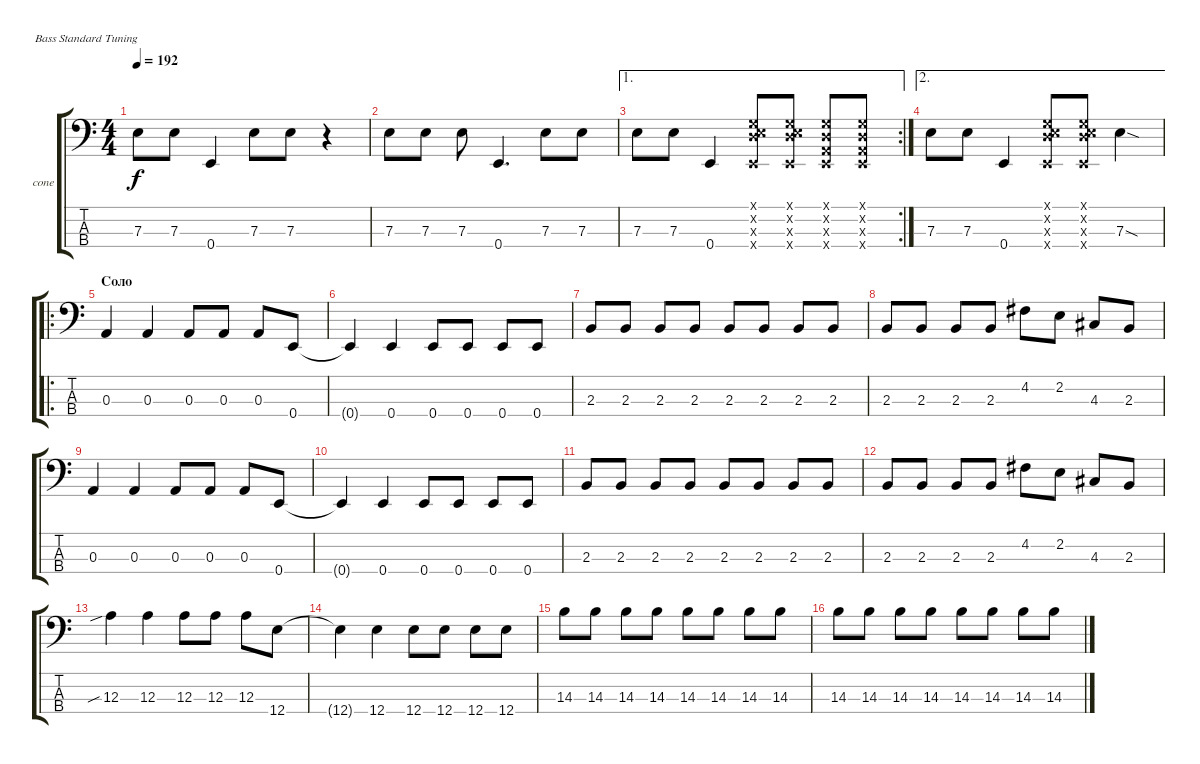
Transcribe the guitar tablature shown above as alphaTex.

\defaultSystemsLayout 4
\bracketExtendMode groupsimilarinstruments
\firstSystemTrackNameOrientation horizontal
\otherSystemsTrackNameOrientation horizontal
\track ("Jason McCaslin" "cone") {instrument electricbassfinger}
\staff {score tabs}
\tuning (G2 D2 A1 E1)
\ts (4 4)
\tempo 192
\clef f4
\ks c
7.3.8{dy f} 7.3.8 0.4.4 7.3.8 7.3.8 r.4 |
7.3.8 7.3.8 7.3.8 0.4.4{d} 7.3.8 7.3.8 |
\ae 1
\rc 2
7.3.8 7.3.8 0.4.4 (0.1{x} 0.2{x} 7.3{x} 0.4{x}).8 (0.1{x} 0.2{x} 7.3{x} 0.4{x}).8 (0.1{x} 0.2{x} 0.3{x} 0.4{x}).8 (0.1{x} 0.2{x} 0.3{x} 0.4{x}).8 |
\ae 2
7.3.8 7.3.8 0.4.4 (0.1{x} 0.2{x} 7.3{x} 0.4{x}).8 (0.1{x} 0.2{x} 7.3{x} 0.4{x}).8 7.3{sod}.4 |
\ro
\section ("" "Соло")
0.3.4 0.3.4 0.3.8 0.3.8 0.3.8 0.4.8 |
0.4{t}.4 0.4.4 0.4.8 0.4.8 0.4.8 0.4.8 |
2.3.8 2.3.8 2.3.8 2.3.8 2.3.8 2.3.8 2.3.8 2.3.8 |
2.3.8 2.3.8 2.3.8 2.3.8 4.2.8 2.2.8 4.3.8 2.3.8 |
0.3.4 0.3.4 0.3.8 0.3.8 0.3.8 0.4.8 |
0.4{t}.4 0.4.4 0.4.8 0.4.8 0.4.8 0.4.8 |
2.3.8 2.3.8 2.3.8 2.3.8 2.3.8 2.3.8 2.3.8 2.3.8 |
2.3.8 2.3.8 2.3.8 2.3.8 4.2.8 2.2.8 4.3.8 2.3.8 |
12.3{sib}.4 12.3.4 12.3.8 12.3.8 12.3.8 12.4.8 |
12.4{t}.4 12.4.4 12.4.8 12.4.8 12.4.8 12.4.8 |
14.3.8 14.3.8 14.3.8 14.3.8 14.3.8 14.3.8 14.3.8 14.3.8 |
14.3.8 14.3.8 14.3.8 14.3.8 14.3.8 14.3.8 14.3.8 14.3.8
